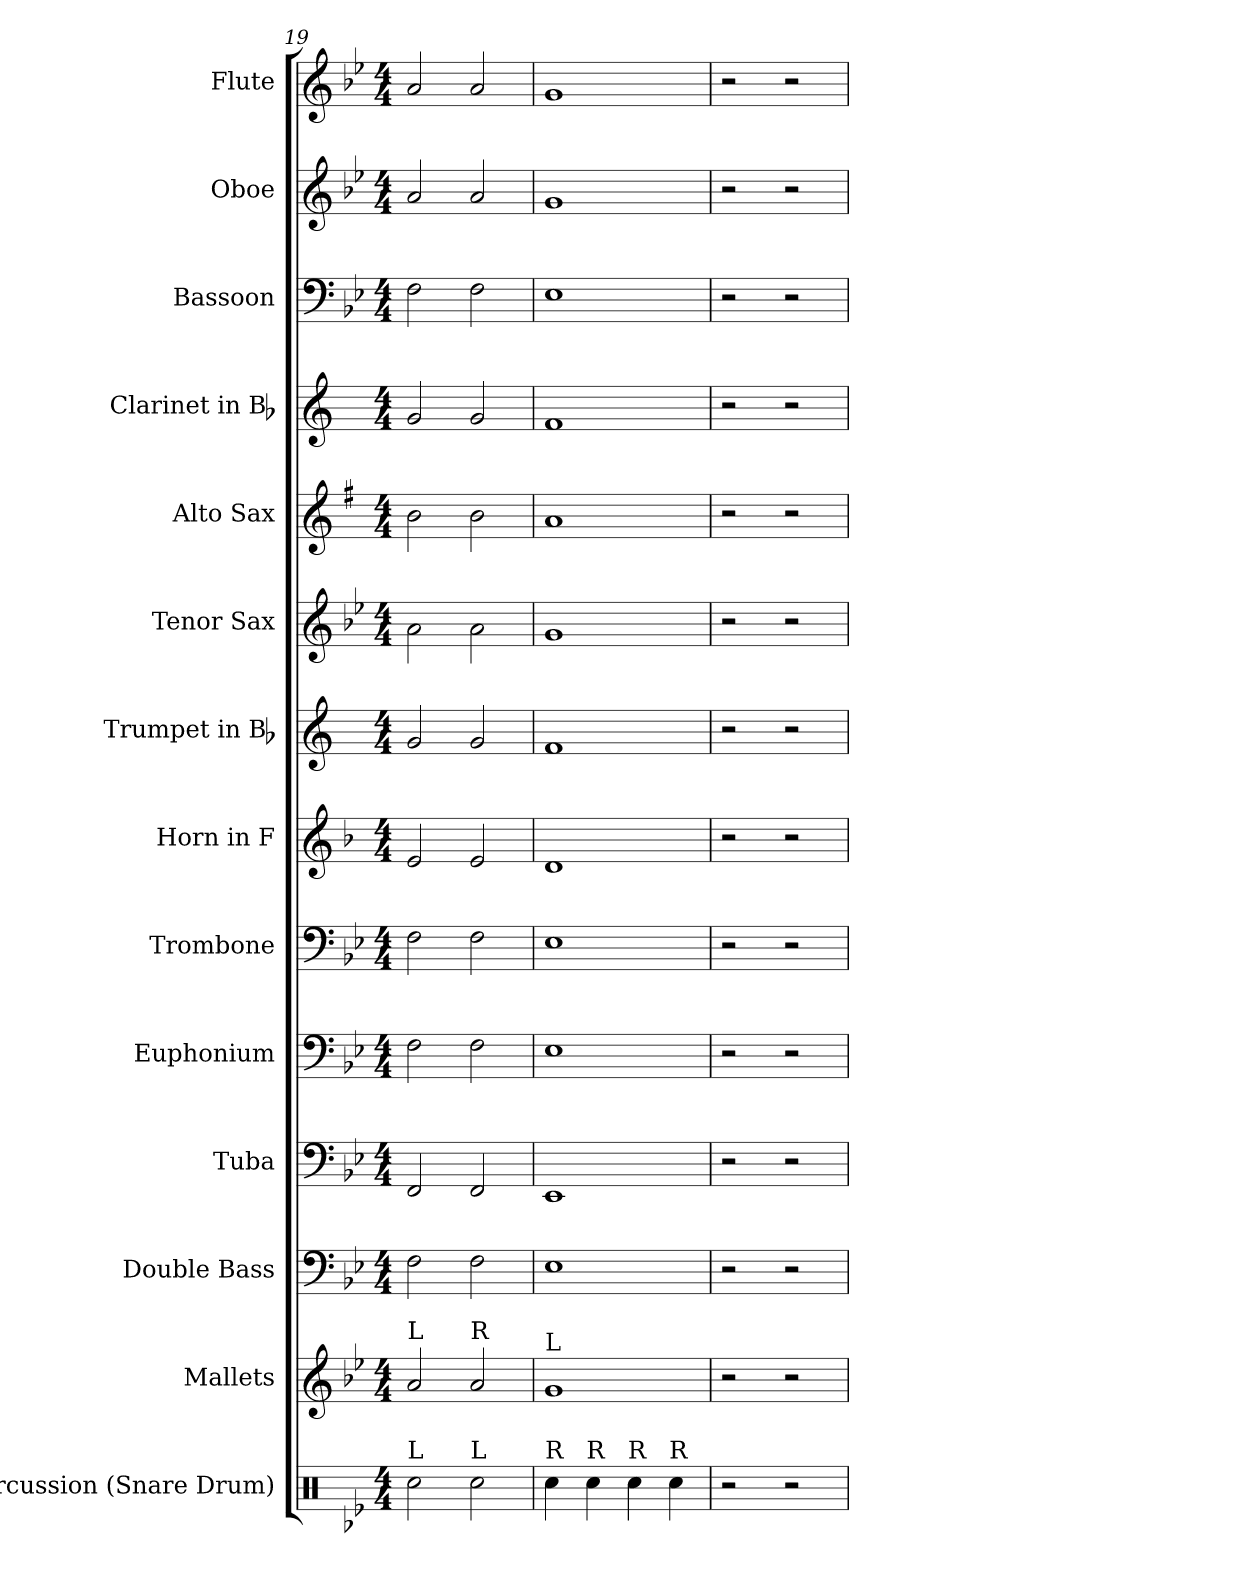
**kern	**kern	**kern	**kern	**kern	**kern	**kern	**kern	**kern	**kern	**kern	**kern	**kern	**kern
*part14	*part13	*part12	*part11	*part10	*part9	*part8	*part7	*part6	*part5	*part4	*part3	*part2	*part1
*staff14	*staff13	*staff12	*staff11	*staff10	*staff9	*staff8	*staff7	*staff6	*staff5	*staff4	*staff3	*staff2	*staff1
*I"Percussion (Snare Drum)	*I"Mallets	*I"Double Bass	*I"Tuba	*I"Euphonium	*I"Trombone	*I"Horn in F	*I"Trumpet in Bb	*I"Tenor Sax	*I"Alto Sax	*I"Clarinet in Bb	*I"Bassoon	*I"Oboe	*I"Flute
*I'Perc. (Snr. Drum)	*I'Mal.	*I'D.B.	*I'Tuba	*I'Euph.	*I'Tbn.	*I'Hn.	*	*I'T. Sx.	*I'A. Sx.	*	*I'Bsn.	*I'Ob.	*I'Fl.
*clefX	*clefG2	*clefF4	*clefF4	*clefF4	*clefF4	*clefG2	*clefG2	*clefG2	*clefG2	*clefG2	*clefF4	*clefG2	*clefG2
*	*	*ITrd7c12	*	*	*	*ITrd4c7	*ITrd1c2	*ITrd8c14	*ITrd5c9	*ITrd1c2	*	*	*
*k[b-e-]	*k[b-e-]	*k[b-e-]	*k[b-e-]	*k[b-e-]	*k[b-e-]	*k[b-e-]	*k[b-e-]	*k[b-e-]	*k[b-e-]	*k[b-e-]	*k[b-e-]	*k[b-e-]	*k[b-e-]
*B-:	*B-:	*B-:	*B-:	*B-:	*B-:	*B-:	*B-:	*B-:	*B-:	*B-:	*B-:	*B-:	*B-:
*M4/4	*M4/4	*M4/4	*M4/4	*M4/4	*M4/4	*M4/4	*M4/4	*M4/4	*M4/4	*M4/4	*M4/4	*M4/4	*M4/4
=19	=19	=19	=19	=19	=19	=19	=19	=19	=19	=19	=19	=19	=19
!	!LO:TX:a:t=L	!	!	!	!	!	!	!	!	!	!	!	!
!LO:TX:a:t=L	!	!	!	!	!	!	!	!	!	!	!	!	!
2Rcc\	2a/	2FF\	2FF/	2F\	2F\	2A/	2f/	2A\	2d\	2f/	2F\	2a/	2a/
!	!LO:TX:a:t=R	!	!	!	!	!	!	!	!	!	!	!	!
!LO:TX:a:t=L	!	!	!	!	!	!	!	!	!	!	!	!	!
2Rcc\	2a/	2FF\	2FF/	2F\	2F\	2A/	2f/	2A\	2d\	2f/	2F\	2a/	2a/
=20	=20	=20	=20	=20	=20	=20	=20	=20	=20	=20	=20	=20	=20
!	!LO:TX:a:t=L	!	!	!	!	!	!	!	!	!	!	!	!
!LO:TX:a:t=R	!	!	!	!	!	!	!	!	!	!	!	!	!
4Rcc\	1g	1EE-	1EE-	1E-	1E-	1G	1e-	1G	1c	1e-	1E-	1g	1g
!LO:TX:a:t=R	!	!	!	!	!	!	!	!	!	!	!	!	!
4Rcc\	.	.	.	.	.	.	.	.	.	.	.	.	.
!LO:TX:a:t=R	!	!	!	!	!	!	!	!	!	!	!	!	!
4Rcc\	.	.	.	.	.	.	.	.	.	.	.	.	.
!LO:TX:a:t=R	!	!	!	!	!	!	!	!	!	!	!	!	!
4Rcc\	.	.	.	.	.	.	.	.	.	.	.	.	.
=21	=21	=21	=21	=21	=21	=21	=21	=21	=21	=21	=21	=21	=21
2r	2r	2r	2r	2r	2r	2r	2r	2r	2r	2r	2r	2r	2r
2r	2r	2r	2r	2r	2r	2r	2r	2r	2r	2r	2r	2r	2r
=	=	=	=	=	=	=	=	=	=	=	=	=	=
*-	*-	*-	*-	*-	*-	*-	*-	*-	*-	*-	*-	*-	*-
